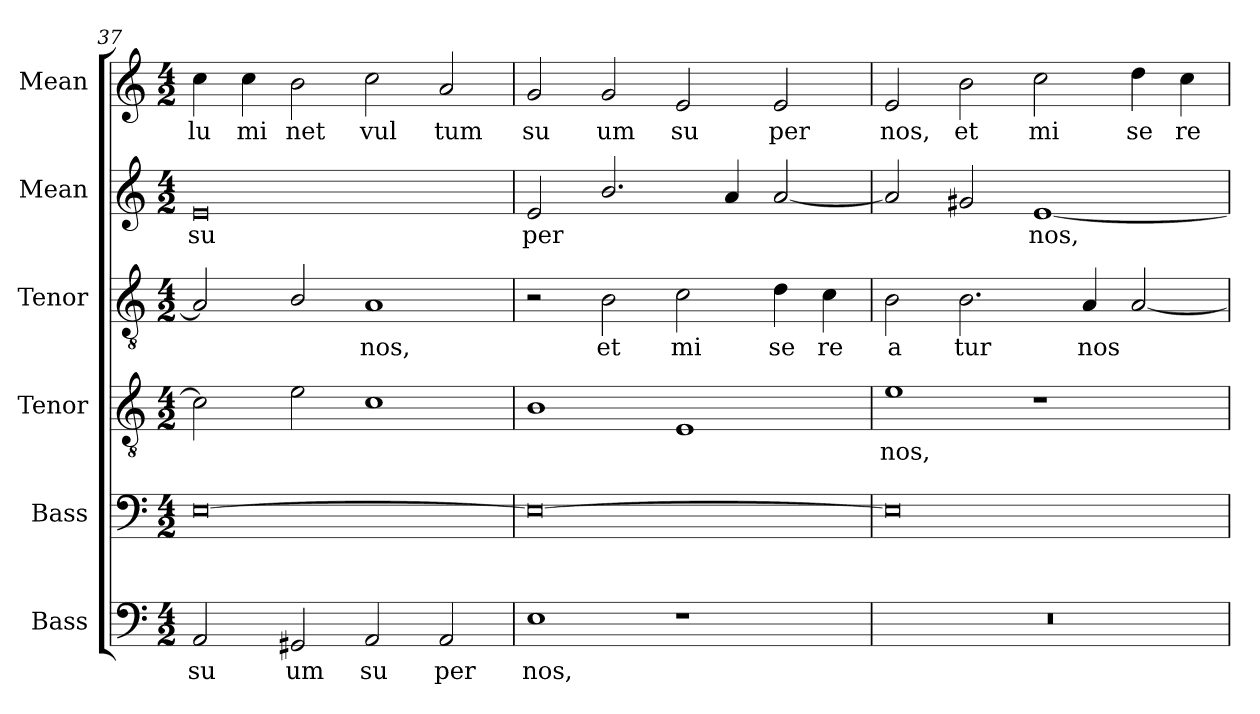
**kern	**text	**kern	**kern	**text	**kern	**text	**kern	**text	**kern	**text
*part6	*part6	*part5	*part4	*part4	*part3	*part3	*part2	*part2	*part1	*part1
*staff6	*staff6	*staff5	*staff4	*staff4	*staff3	*staff3	*staff2	*staff2	*staff1	*staff1
*I"Bass	*	*I"Bass	*I"Tenor	*	*I"Tenor	*	*I"Mean	*	*I"Mean	*
*I'B.	*	*I'B.	*I'T.	*	*I'T.	*	*I'M.	*	*I'M.	*
*clefF4	*	*clefF4	*clefGv2	*	*clefGv2	*	*clefG2	*	*clefG2	*
*	*	*	*ITrd7c12	*	*ITrd7c12	*	*	*	*	*
*k[]	*	*k[]	*k[]	*	*k[]	*	*k[]	*	*k[]	*
*a:	*	*a:	*a:	*	*a:	*	*a:	*	*a:	*
*M4/2	*	*M4/2	*M4/2	*	*M4/2	*	*M4/2	*	*M4/2	*
=37	=37	=37	=37	=37	=37	=37	=37	=37	=37	=37
!	!LO:LY:b:color=#000000	!	!	!	!	!	!	!	!	!
!	!	!	!	!	!	!	!	!LO:LY:b:color=#000000	!	!
!	!	!	!	!	!	!	!	!	!	!LO:LY:b:color=#000000
2AAi/	su	[>0Ei	2Ci\]	.	2AAi/]	.	0ei	su	4cci\	lu
!	!	!	!	!	!	!	!	!	!	!LO:LY:b:color=#000000
.	.	.	.	.	.	.	.	.	4cci\	mi
!	!LO:LY:b:color=#000000	!	!	!	!	!	!	!	!	!
!	!	!	!	!	!	!	!	!	!	!LO:LY:b:color=#000000
2GG#Xi/	um	.	2Ei\	.	2BBi/	.	.	.	2bi\	net
!	!LO:LY:b:color=#000000	!	!	!	!	!	!	!	!	!
!	!	!	!	!	!	!LO:LY:b:color=#000000	!	!	!	!
!	!	!	!	!	!	!	!	!	!	!LO:LY:b:color=#000000
2AAi/	su	.	1Ci	.	1AAi	nos,	.	.	2cci\	vul
!	!LO:LY:b:color=#000000	!	!	!	!	!	!	!	!	!
!	!	!	!	!	!	!	!	!	!	!LO:LY:b:color=#000000
2AAi/	per	.	.	.	.	.	.	.	2ai/	tum
=38	=38	=38	=38	=38	=38	=38	=38	=38	=38	=38
!	!LO:LY:b:color=#000000	!	!	!	!	!	!	!	!	!
!	!	!	!	!	!	!	!	!LO:LY:b:color=#000000	!	!
!	!	!	!	!	!	!	!	!	!	!LO:LY:b:color=#000000
1Ei	nos,	0Ei_>	1BBi	.	2r	.	2ei/	per	2gi/	su
!	!	!	!	!	!	!LO:LY:b:color=#000000	!	!	!	!
!	!	!	!	!	!	!	!	!	!	!LO:LY:b:color=#000000
.	.	.	.	.	2BBi\	et	2.bi/	.	2gi/	um
!	!	!	!	!	!	!LO:LY:b:color=#000000	!	!	!	!
!	!	!	!	!	!	!	!	!	!	!LO:LY:b:color=#000000
1r	.	.	1EEi	.	2Ci\	mi	.	.	2ei/	su
.	.	.	.	.	.	.	4ai/	.	.	.
!	!	!	!	!	!	!LO:LY:b:color=#000000	!	!	!	!
!	!	!	!	!	!	!	!	!	!	!LO:LY:b:color=#000000
.	.	.	.	.	4Di\	se	[<2ai/	.	2ei/	per
!	!	!	!	!	!	!LO:LY:b:color=#000000	!	!	!	!
.	.	.	.	.	4Ci\	re	.	.	.	.
=39	=39	=39	=39	=39	=39	=39	=39	=39	=39	=39
!LO:N:vis=1	!	!	!	!	!	!	!	!	!	!
!	!	!	!	!LO:LY:b:color=#000000	!	!	!	!	!	!
!	!	!	!	!	!	!LO:LY:b:color=#000000	!	!	!	!
!	!	!	!	!	!	!	!	!	!	!LO:LY:b:color=#000000
0r	.	0Ei]	1Ei	nos,	2BBi\	a	2ai/]	.	2ei/	nos,
!	!	!	!	!	!	!LO:LY:b:color=#000000	!	!	!	!
!	!	!	!	!	!	!	!	!	!	!LO:LY:b:color=#000000
.	.	.	.	.	2.BBi\	tur	2g#Xi/	.	2bi\	et
!	!	!	!	!	!	!	!	!LO:LY:b:color=#000000	!	!
!	!	!	!	!	!	!	!	!	!	!LO:LY:b:color=#000000
.	.	.	1r	.	.	.	[<1ei	nos,	2cci\	mi
!	!	!	!	!	!	!LO:LY:b:color=#000000	!	!	!	!
.	.	.	.	.	4AAi/	nos	.	.	.	.
!	!	!	!	!	!	!	!	!	!	!LO:LY:b:color=#000000
.	.	.	.	.	[<2AAi/	.	.	.	4ddi\	se
!	!	!	!	!	!	!	!	!	!	!LO:LY:b:color=#000000
.	.	.	.	.	.	.	.	.	4cci\	re
=	=	=	=	=	=	=	=	=	=	=
*-	*-	*-	*-	*-	*-	*-	*-	*-	*-	*-
